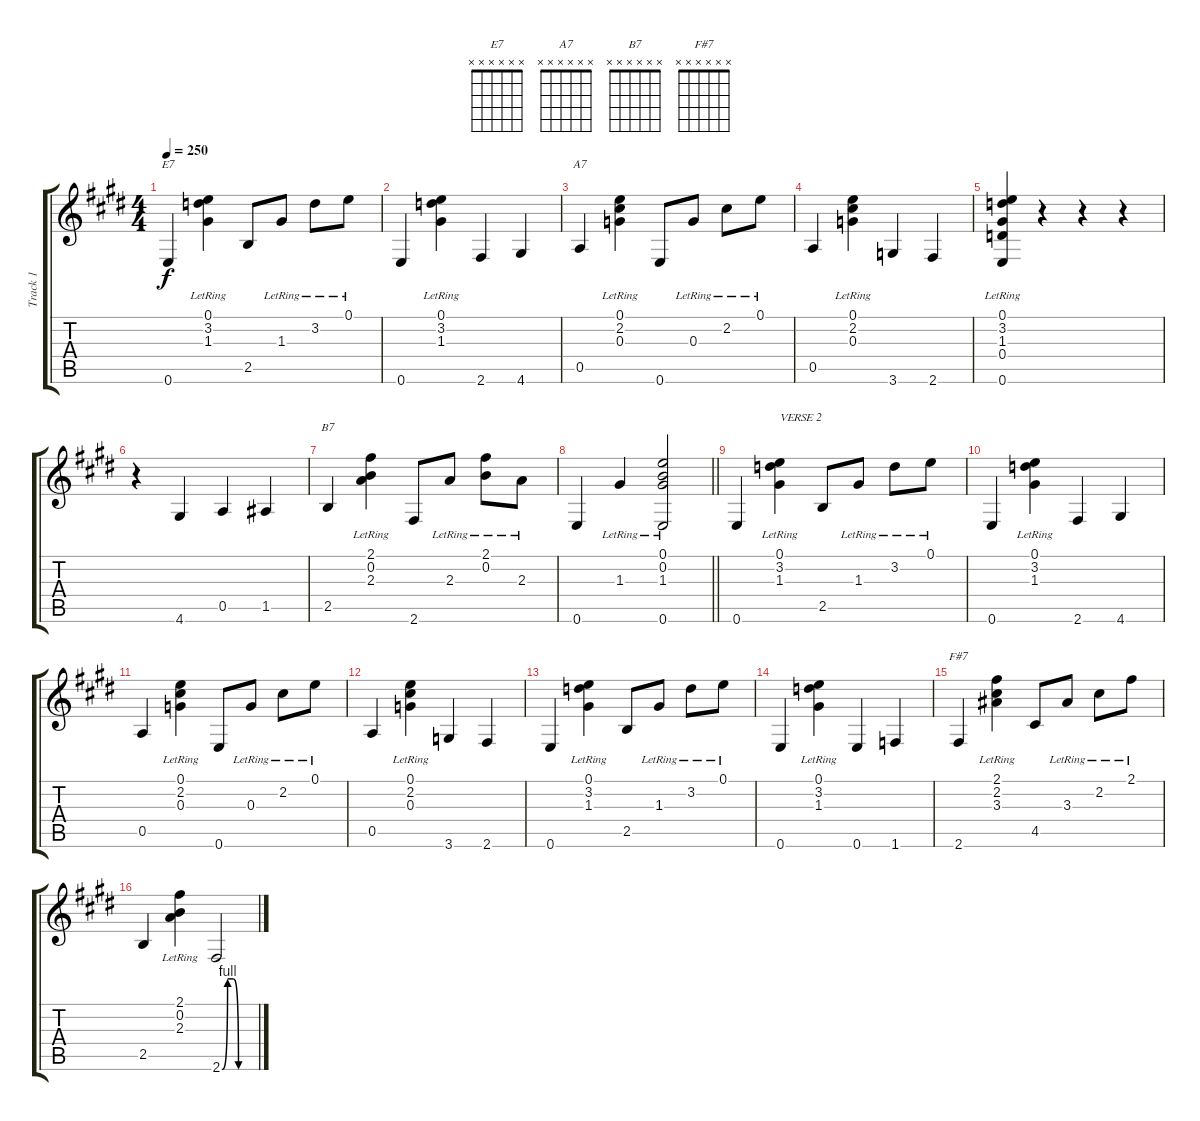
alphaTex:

\track ("Track 1" "Track 1") {instrument acousticguitarnylon}
\staff {score tabs}
\tuning (E4 B3 G3 D3 A2 E2) {hide}
\chord ("E7" x x x x x x)
\chord ("A7" x x x x x x)
\chord ("B7" x x x x x x)
\chord ("F#7" x x x x x x)
\ts (4 4)
\tempo 250
\clef g2
\ks e
0.6.4{ch "E7" dy f} (0.1{lr} 3.2{lr} 1.3{lr}).4 2.5.8 1.3{lr}.8 3.2{lr}.8 0.1{lr}.8 |
0.6.4 (0.1{lr} 3.2{lr} 1.3{lr}).4 2.6.4 4.6.4 |
0.5.4{ch "A7"} (0.1{lr} 2.2{lr} 0.3{lr}).4 0.6.8 0.3{lr}.8 2.2{lr}.8 0.1{lr}.8 |
0.5.4 (0.1{lr} 2.2{lr} 0.3{lr}).4 3.6.4 2.6.4 |
(0.1{lr} 3.2{lr} 1.3{lr} 0.4{lr} 0.6).4 r.4 r.4 r.4 |
r.4 4.6.4 0.5.4 1.5.4 |
2.5.4{ch "B7"} (2.1{lr} 0.2{lr} 2.3{lr}).4 2.6.8 2.3{lr}.8 (2.1{lr} 0.2{lr}).8 2.3{lr}.8 |
\barLineRight lightlight
0.6.4 1.3{lr}.4 (0.1{lr} 0.2{lr} 1.3{lr} 0.6).2 |
0.6.4 (0.1{lr} 3.2{lr} 1.3{lr}).4{txt "VERSE 2"} 2.5.8 1.3{lr}.8 3.2{lr}.8 0.1{lr}.8 |
0.6.4 (0.1{lr} 3.2{lr} 1.3{lr}).4 2.6.4 4.6.4 |
0.5.4 (0.1{lr} 2.2{lr} 0.3{lr}).4 0.6.8 0.3{lr}.8 2.2{lr}.8 0.1{lr}.8 |
0.5.4 (0.1{lr} 2.2{lr} 0.3{lr}).4 3.6.4 2.6.4 |
0.6.4 (0.1{lr} 3.2{lr} 1.3{lr}).4 2.5.8 1.3{lr}.8 3.2{lr}.8 0.1{lr}.8 |
0.6.4 (0.1{lr} 3.2{lr} 1.3{lr}).4 0.6.4 1.6.4 |
2.6.4{ch "F#7"} (2.1{lr} 2.2{lr} 3.3{lr}).4 4.5.8 3.3{lr}.8 2.2{lr}.8 2.1{lr}.8 |
2.5.4 (2.1{lr} 0.2{lr} 2.3{lr}).4 2.6{be (custom 0 0 10 4 20 4 30 0 60 0)}.2
